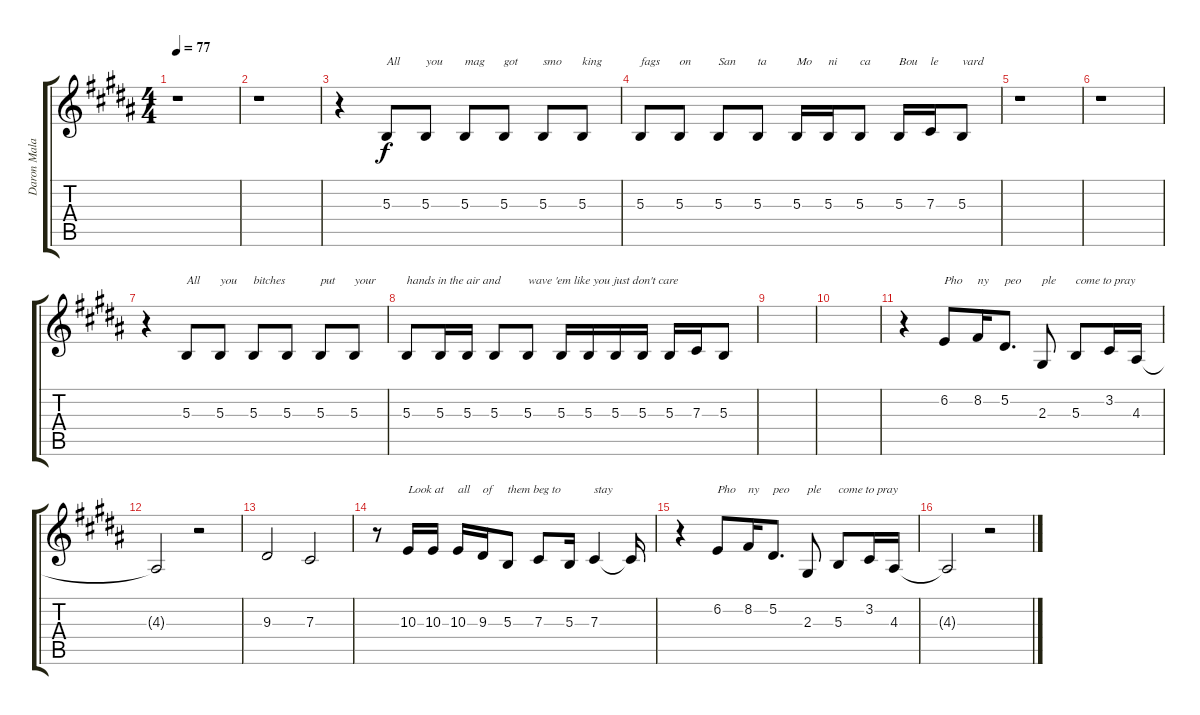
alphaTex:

\track ("Daron Malakian (Vocals)" "Daron Mala") {instrument altosax}
\staff {score tabs}
\tuning (Eb4 Bb3 Gb3 Db3 Ab2 Eb2) {hide}
\ts (4 4)
\tempo 77
\clef g2
\ks g#minor
r.1{dy f} |
r.1 |
r.4 5.3.8{txt "All"} 5.3.8{txt "you"} 5.3.8{txt "mag"} 5.3.8{txt "got"} 5.3.8{txt "smo"} 5.3.8{txt "king"} |
5.3.8{txt "fags"} 5.3.8{txt "on"} 5.3.8{txt "San"} 5.3.8{txt "ta"} 5.3.16{txt "Mo"} 5.3.16{txt "ni"} 5.3.8{txt "ca"} 5.3.16{txt "Bou"} 7.3.16{txt "le"} 5.3.8{txt "vard"} |
r.1 |
r.1 |
r.4 5.3.8{txt "All"} 5.3.8{txt "you"} 5.3.8{txt "bitches"} 5.3.8 5.3.8{txt "put"} 5.3.8{txt "your"} |
5.3.8{txt "hands in the air and"} 5.3.16 5.3.16 5.3.8 5.3.8{txt "wave 'em like you just don't care"} 5.3.16 5.3.16 5.3.16 5.3.16 5.3.16 7.3.16 5.3.8 |
|
|
r.4 6.2.8{txt "Pho"} 8.2.16{txt "ny"} 5.2.8{d txt "peo"} 2.3.8{txt "ple"} 5.3.8{txt "come to pray"} 3.2.16 4.3.16 |
4.3{t}.2 r.2 |
9.3.2 7.3.2 |
r.8 10.3.16{txt "Look at"} 10.3.16 10.3.16{txt "all"} 9.3.16{txt "of"} 5.3.8{txt "them beg to"} 7.3.8 5.3.16 7.3.4{txt "stay"} 7.3{t}.16 |
r.4 6.2.8{txt "Pho"} 8.2.16{txt "ny"} 5.2.8{d txt "peo"} 2.3.8{txt "ple"} 5.3.8{txt "come to pray"} 3.2.16 4.3.16 |
4.3{t}.2 r.2
